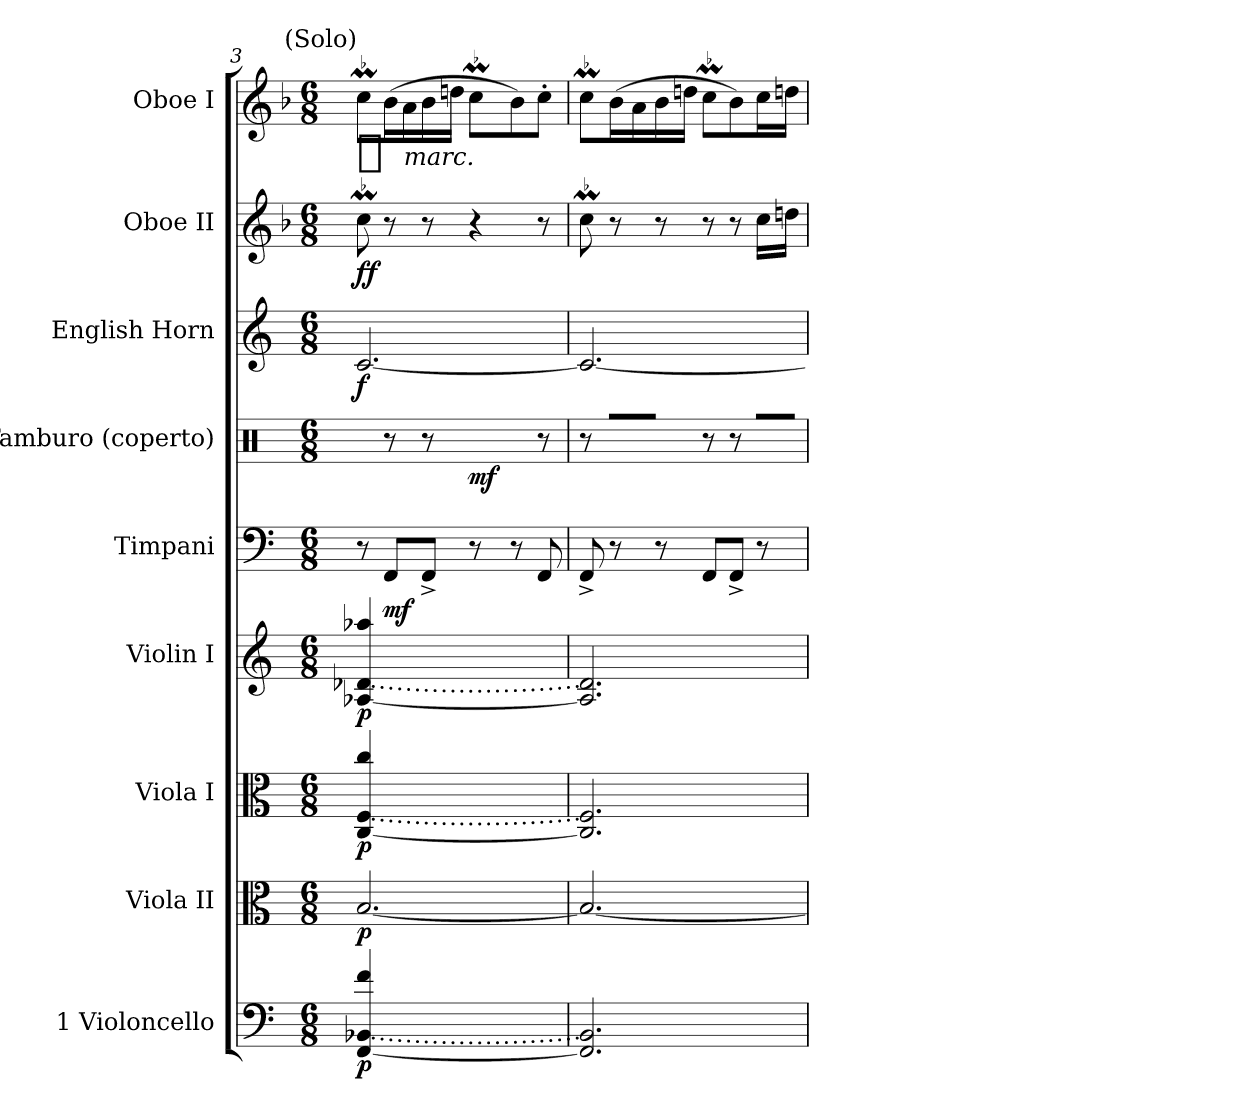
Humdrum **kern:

**kern	**dynam	**kern	**dynam	**kern	**dynam	**kern	**dynam	**kern	**dynam	**kern	**dynam	**kern	**dynam	**kern	**dynam	**kern	**dynam
*part9	*part9	*part8	*part8	*part7	*part7	*part6	*part6	*part5	*part5	*part4	*part4	*part3	*part3	*part2	*part2	*part1	*part1
*staff9	*staff9	*staff8	*staff8	*staff7	*staff7	*staff6	*staff6	*staff5	*staff5	*staff4	*staff4	*staff3	*staff3	*staff2	*staff2	*staff1	*staff1
*I"1 Violoncello	*	*I"Viola II	*	*I"Viola I	*	*I"Violin I	*	*I"Timpani	*	*I"Tamburo (coperto)	*	*I"English Horn	*	*I"Oboe II	*	*I"Oboe I	*
*I'Vc.	*	*I'Vla. II	*	*I'Vla. I	*	*I'Vln. I	*	*I'Timp.	*	*	*	*	*	*I'Ob. II	*	*I'Ob. I	*
*clefF4	*	*clefC3	*	*clefC3	*	*clefG2	*	*clefF4	*	*clefX	*	*clefG2	*	*clefG2	*	*clefG2	*
*	*	*	*	*	*	*	*	*	*	*	*	*ITrd4c7	*	*	*	*	*
*k[]	*	*k[]	*	*k[]	*	*k[]	*	*k[]	*	*k[]	*	*k[b-]	*	*k[b-]	*	*k[b-]	*
*M6/8	*	*M6/8	*	*M6/8	*	*M6/8	*	*M6/8	*	*M6/8	*	*M6/8	*	*M6/8	*	*M6/8	*
=3	=3	=3	=3	=3	=3	=3	=3	=3	=3	=3	=3	=3	=3	=3	=3	=3	=3
!	!	!	!	!	!	!	!	!	!	!	!	!	!	!	!	!LO:TX:a:rj:t=(Solo)	!
!LO:T:n=2:dot	!	!	!	!	!	!	!	!	!	!	!	!	!	!	!	!	!
!LO:N:vis=4	!	!	!	!LO:T:n=2:dot	!	!	!	!	!	!	!	!	!	!	!	!	!
!	!	!	!	!LO:N:vis=4	!	!LO:T:n=2:dot	!	!	!	!	!	!	!	!	!	!	!
!	!	!	!	!	!	!LO:N:vis=4	!	!	!	!	!	!	!	!LO:MOR:acc=-	!	!LO:MOR:acc=-	!LO:DY:t=%s marc.
[2.FF/ [2.BB-X/ 2.f!/	p	[2.B	p	[2.C/ [2.F/ 2.cc!/	p	[2.A-X [>2.d-X 2.aa-X!	p	8r	.	8R^\	.	[2.F	f	8ccm	ff	8ccmL	ff
.	.	.	.	.	.	.	.	8FF/L	mf	8r	.	.	.	8r	.	(16b-L	.
.	.	.	.	.	.	.	.	.	.	.	.	.	.	.	.	16a	.
.	.	.	.	.	.	.	.	8FF^/J	.	8r	.	.	.	8r	.	16b-	.
.	.	.	.	.	.	.	.	.	.	.	.	.	.	.	.	16ddnJJ	.
*	*	*	*	*	*	*	*	*	*	*Xtuplet	*	*	*	*	*	*	*
!	!	!	!	!	!	!	!	!	!	!	!	!	!	!	!	!LO:MOR:acc=-	!
.	.	.	.	.	.	.	.	8r	.	24R\	mf	.	.	4r	.	8ccmL	.
.	.	.	.	.	.	.	.	.	.	24R\	.	.	.	.	.	.	.
.	.	.	.	.	.	.	.	.	.	24R\	.	.	.	.	.	.	.
.	.	.	.	.	.	.	.	8r	.	8R^\	.	.	.	.	.	8b-)	.
.	.	.	.	.	.	.	.	8FF	.	8r	.	.	.	8r	.	8cc'J	.
=4	=4	=4	=4	=4	=4	=4	=4	=4	=4	=4	=4	=4	=4	=4	=4	=4	=4
!LO:T:n=2:dot	!	!	!	!LO:T:n=2:dot	!	!LO:T:n=2:dot	!	!	!	!	!	!	!	!LO:MOR:acc=-	!	!LO:MOR:acc=-	!
2.FF_ 2.BB-_ 2.fyy_	.	2.B_	.	2.C_ 2.F_ 2.ccyy	.	2.A-_ 2.d-_> 2.aa-Xyy	.	8FF^	.	8r	.	2.F_	.	8ccm	.	8ccmL	.
.	.	.	.	.	.	.	.	8r	.	24R\LL	.	.	.	8r	.	(16b-L	.
.	.	.	.	.	.	.	.	.	.	24R\	.	.	.	.	.	.	.
.	.	.	.	.	.	.	.	.	.	.	.	.	.	.	.	16a	.
.	.	.	.	.	.	.	.	.	.	24R\J	.	.	.	.	.	.	.
.	.	.	.	.	.	.	.	8r	.	8R^\J	.	.	.	8r	.	16b-	.
.	.	.	.	.	.	.	.	.	.	.	.	.	.	.	.	16ddnJJ	.
!	!	!	!	!	!	!	!	!	!	!	!	!	!	!	!	!LO:MOR:acc=-	!
.	.	.	.	.	.	.	.	8FF/L	.	8r	.	.	.	8r	.	8ccmL	.
.	.	.	.	.	.	.	.	8FF^/J	.	8r	.	.	.	8r	.	8b-)	.
.	.	.	.	.	.	.	.	8r	.	24R\LL	.	.	.	16cciLL	.	16cciL	.
.	.	.	.	.	.	.	.	.	.	24R\	.	.	.	.	.	.	.
.	.	.	.	.	.	.	.	.	.	.	.	.	.	16ddnJJ	.	16ddnJJ	.
.	.	.	.	.	.	.	.	.	.	24R\JJ	.	.	.	.	.	.	.
=	=	=	=	=	=	=	=	=	=	=	=	=	=	=	=	=	=
*-	*-	*-	*-	*-	*-	*-	*-	*-	*-	*-	*-	*-	*-	*-	*-	*-	*-
